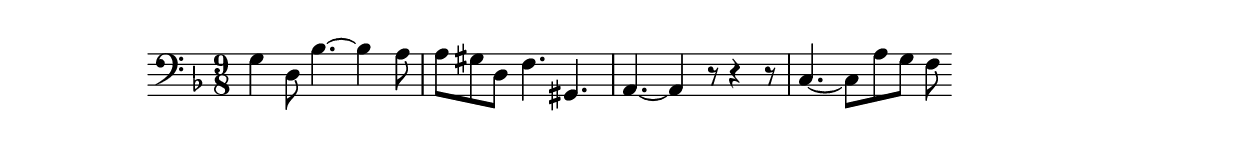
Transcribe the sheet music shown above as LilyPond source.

\version "1.7.18"
\header {
texidoc = "Ties should not collide with dots."
}

\score{\notes{\time 9/8 \key f \major\clef bass
  g4 d8 bes4.  ~    bes4    a8    \bar "|"
  a8    gis8    d8 f4.    gis,4.    \bar "|"
  a,4.   ~    a,4    r8   r4   r8   \bar "|"
  c4.   ~    c8    a8    g8    f8
}}

%% new-chords-done %%
